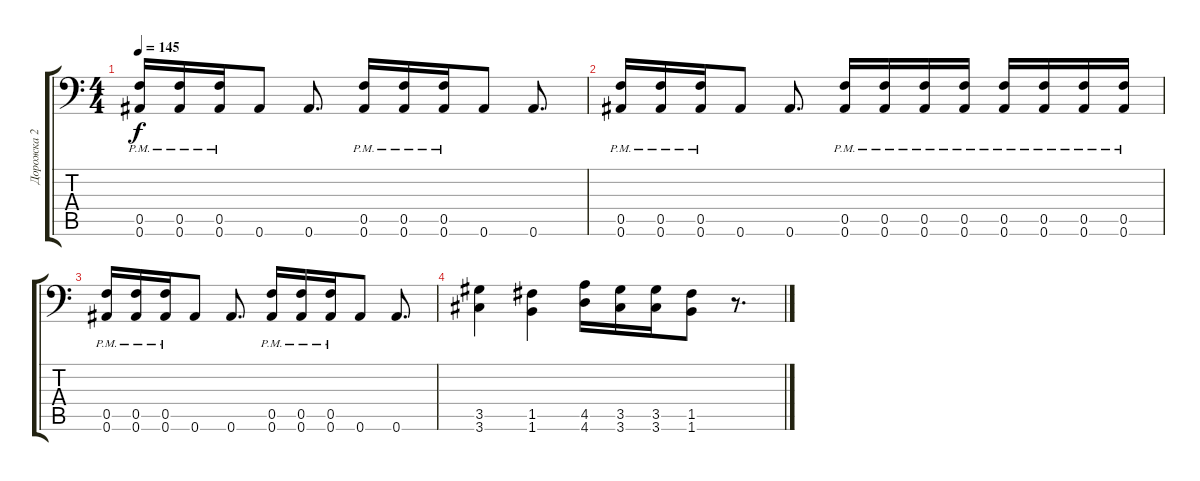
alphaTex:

\track ("Дорожка 2" "Дорожка 2") {instrument distortionguitar}
\staff {score tabs}
\tuning (C4 G3 Eb3 Bb2 F2 Bb1) {hide}
\ts (4 4)
\tempo 145
\clef f4
\ks c
(0.5{pm} 0.6{pm}).16{dy f} (0.5{pm} 0.6{pm}).16 (0.5{pm} 0.6{pm}).16 0.6.8 0.6.8{d} (0.5{pm} 0.6{pm}).16 (0.5{pm} 0.6{pm}).16 (0.5{pm} 0.6{pm}).16 0.6.8 0.6.8{d} |
(0.5{pm} 0.6{pm}).16 (0.5{pm} 0.6{pm}).16 (0.5{pm} 0.6{pm}).16 0.6.8 0.6.8{d} (0.5{pm} 0.6{pm}).16 (0.5{pm} 0.6{pm}).16 (0.5{pm} 0.6{pm}).16 (0.5{pm} 0.6{pm}).16 (0.5{pm} 0.6{pm}).16 (0.5{pm} 0.6{pm}).16 (0.5{pm} 0.6{pm}).16 (0.5{pm} 0.6{pm}).16 |
(0.5{pm} 0.6{pm}).16 (0.5{pm} 0.6{pm}).16 (0.5{pm} 0.6{pm}).16 0.6.8 0.6.8{d} (0.5{pm} 0.6{pm}).16 (0.5{pm} 0.6{pm}).16 (0.5{pm} 0.6{pm}).16 0.6.8 0.6.8{d} |
(3.5 3.6).4 (1.5 1.6).4 (4.5 4.6).16 (3.5 3.6).16 (3.5 3.6).16 (1.5 1.6).8 r.8{d}
